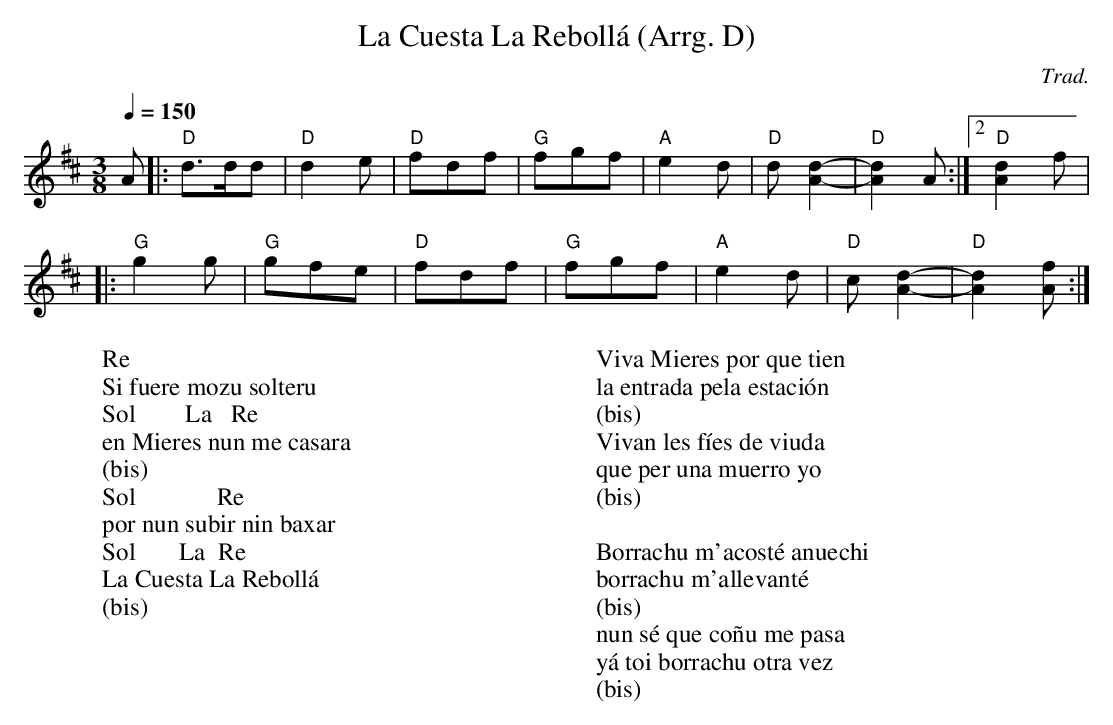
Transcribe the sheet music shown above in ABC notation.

X:1
T:La Cuesta La Rebollá (Arrg. D)
C:Trad.
M:3/8
L:1/8
Q:1/4=150
W:   Re
W:Si fuere mozu solteru
W:   Sol        La   Re
W:en Mieres nun me casara
W:(bis)
W:    Sol             Re
W:por nun subir nin baxar
W:   Sol       La  Re
W:La Cuesta La Rebollá
W:(bis)
W:
W:Viva Mieres por que tien
W:la entrada pela estación
W:(bis)
W:Vivan les fíes de viuda
W:que per una muerro yo
W:(bis)
W:
W:Borrachu m'acosté anuechi
W:borrachu m'allevanté
W:(bis)
W:nun sé que coñu me pasa
W:yá toi borrachu otra vez
W:(bis)
K:D
A|:"D"d3/2d/d|"D"d2 e|"D"fdf|"G"fgf|"A"e2 d|"D"d [A2d2]-|"D"[A2d2] A:|2 "D"[A2d2] f|
|:"G"g2 g|"G"gfe|"D"fdf|"G"fgf|"A"e2 d|"D"c [A2d2]-|"D"[A2d2] [Af]:|
